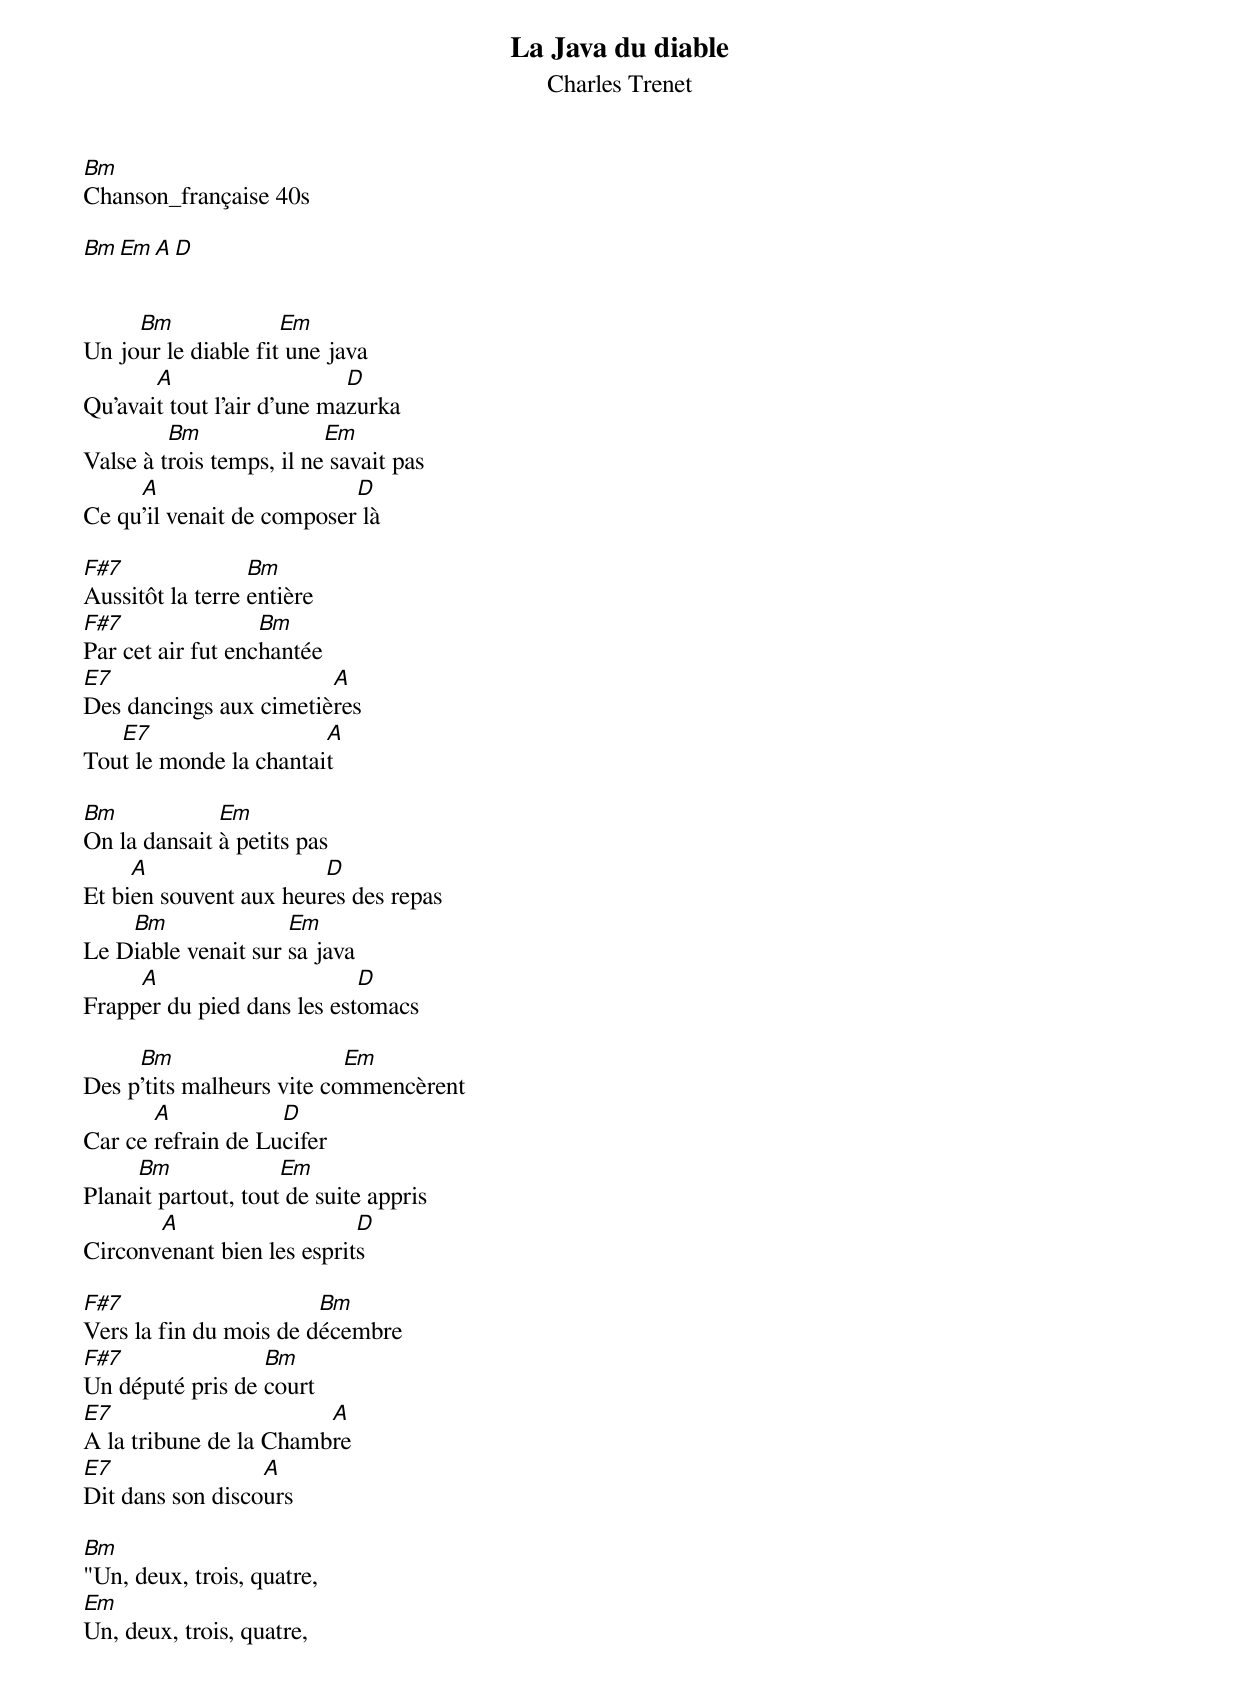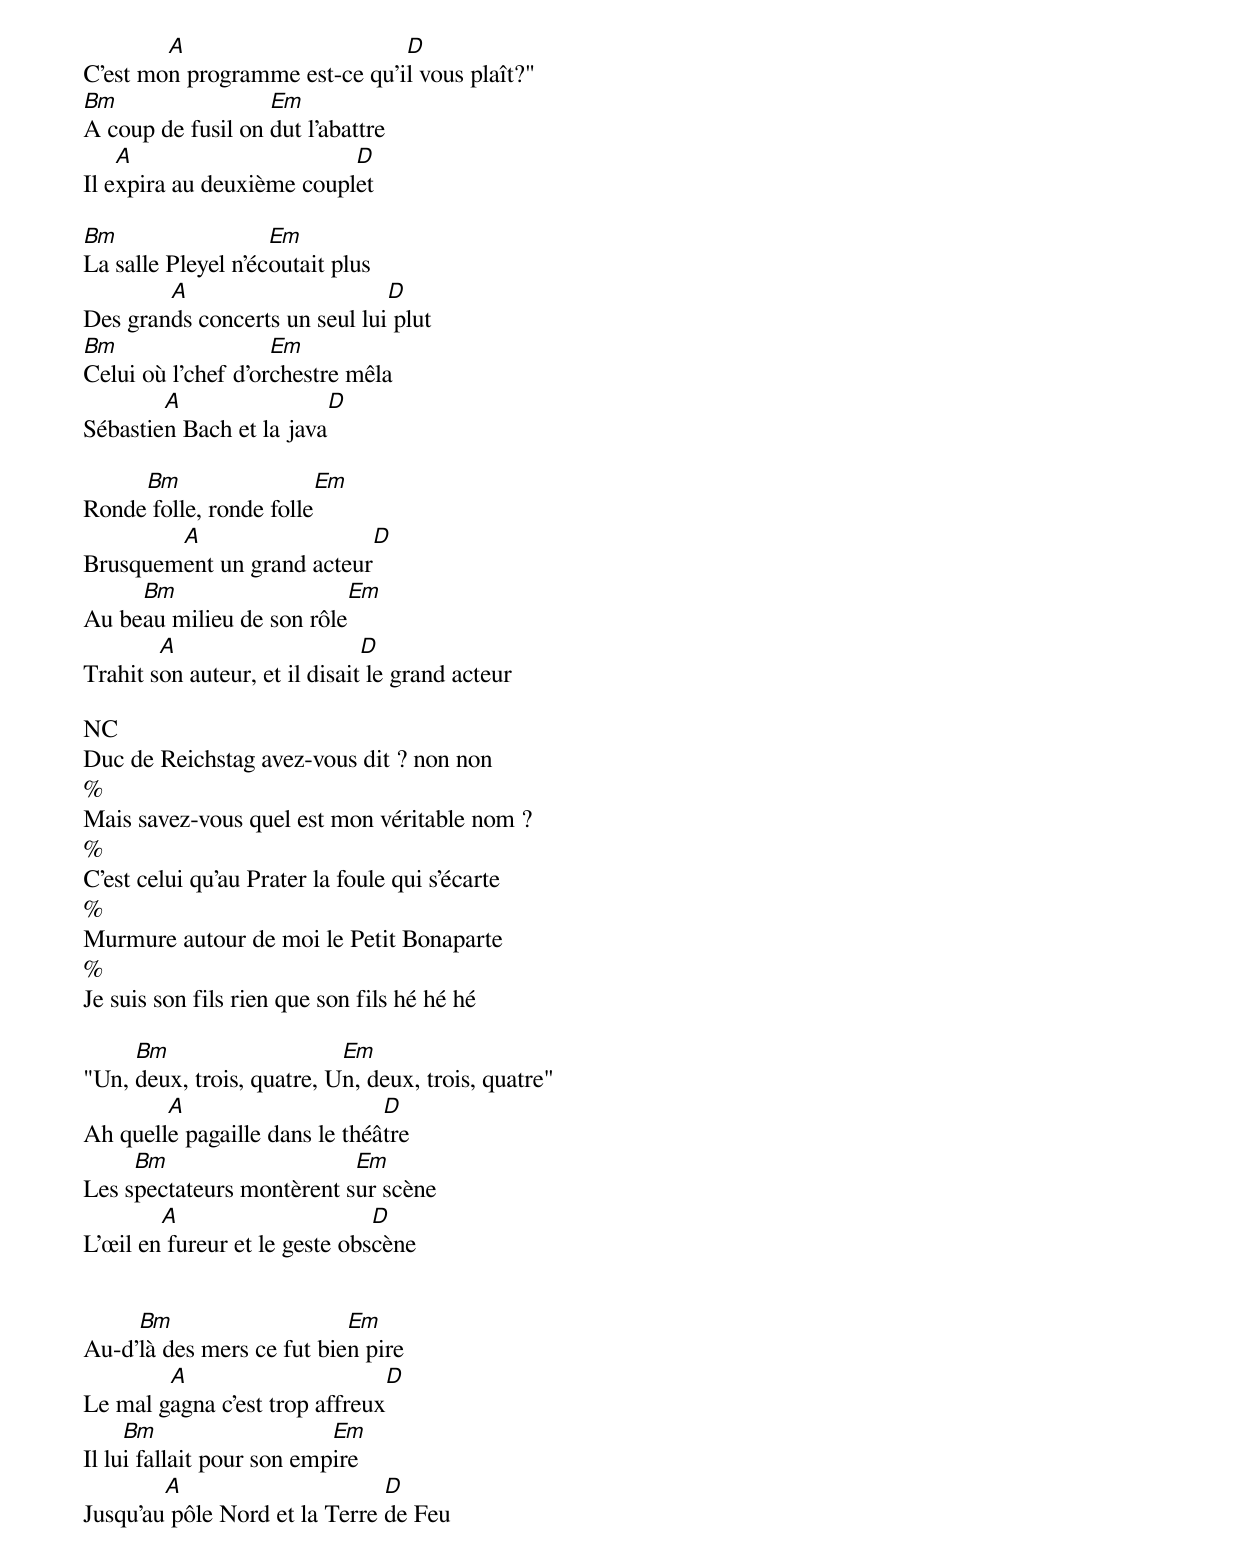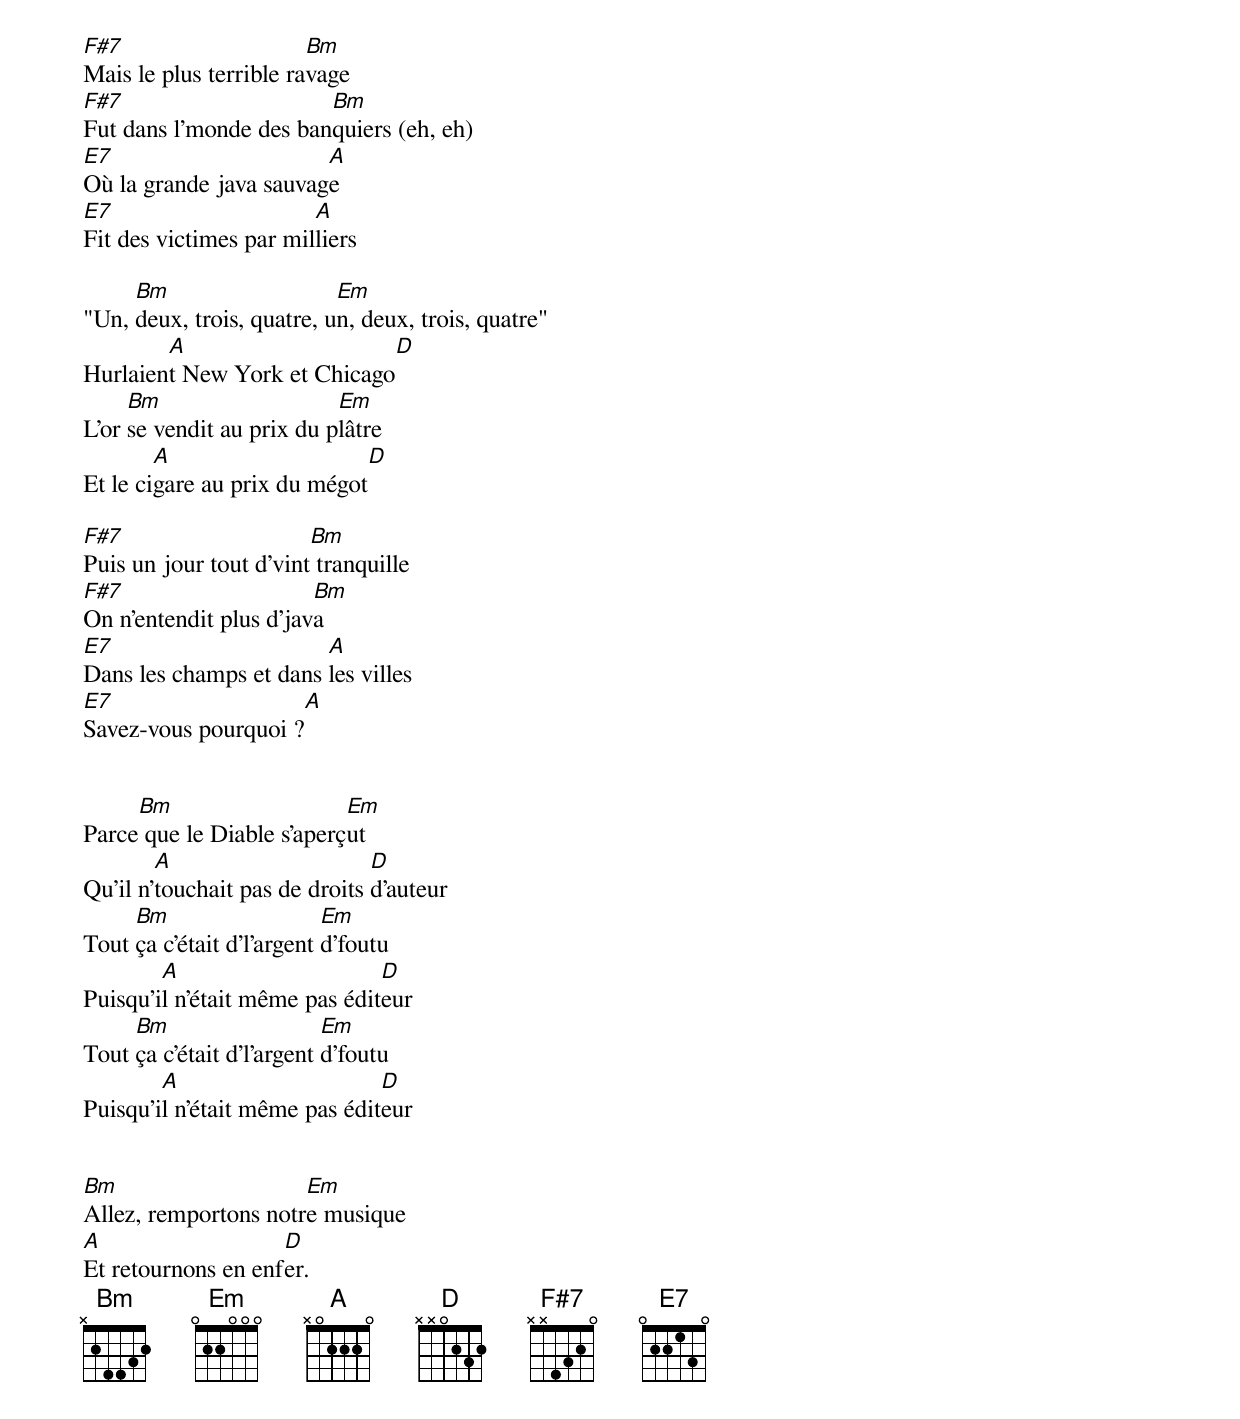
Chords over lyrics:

La Java du diable
Charles Trenet
Bm
Chanson_française 40s

Bm   Em    A   D


     Bm              Em
Un jour le diable fit une java
       A                    D
Qu'avait tout l'air d'une mazurka
         Bm               Em
Valse à trois temps, il ne savait pas
     A                     D
Ce qu'il venait de composer là

F#7               Bm
Aussitôt la terre entière
F#7                Bm
Par cet air fut enchantée
E7                      A
Des dancings aux cimetières
   E7                   A
Tout le monde la chantait

Bm            Em
On la dansait à petits pas
     A                  D
Et bien souvent aux heures des repas
    Bm               Em
Le Diable venait sur sa java
     A                      D
Frapper du pied dans les estomacs

     Bm                    Em
Des p'tits malheurs vite commencèrent
       A            D
Car ce refrain de Lucifer
     Bm              Em
Planait partout, tout de suite appris
       A                    D
Circonvenant bien les esprits

F#7                     Bm
Vers la fin du mois de décembre
F#7               Bm
Un député pris de court
E7                      A
A la tribune de la Chambre
E7                A
Dit dans son discours

Bm
"Un, deux, trois, quatre,
Em
Un, deux, trois, quatre,
        A                      D
C'est mon programme est-ce qu'il vous plaît?"
Bm                 Em
A coup de fusil on dut l'abattre
    A                      D
Il expira au deuxième couplet

Bm                  Em
La salle Pleyel n'écoutait plus
        A                      D
Des grands concerts un seul lui plut
Bm                  Em
Celui où l'chef d'orchestre mêla
        A                      D
Sébastien Bach et la java

     Bm                    Em
Ronde folle, ronde folle
        A                      D
Brusquement un grand acteur
     Bm                    Em
Au beau milieu de son rôle
        A                      D
Trahit son auteur, et il disait le grand acteur

NC
Duc de Reichstag avez-vous dit ? non non
%
Mais savez-vous quel est mon véritable nom ?
%
C'est celui qu'au Prater la foule qui s'écarte
%
Murmure autour de moi le Petit Bonaparte
%
Je suis son fils rien que son fils hé hé hé

     Bm                    Em
"Un, deux, trois, quatre, Un, deux, trois, quatre"
        A                      D
Ah quelle pagaille dans le théâtre
     Bm                    Em
Les spectateurs montèrent sur scène
        A                      D
L'œil en fureur et le geste obscène


     Bm                    Em
Au-d'là des mers ce fut bien pire
        A                      D
Le mal gagna c'est trop affreux
     Bm                    Em
Il lui fallait pour son empire
        A                      D
Jusqu'au pôle Nord et la Terre de Feu

F#7                     Bm
Mais le plus terrible ravage
F#7                     Bm
Fut dans l'monde des banquiers (eh, eh)
E7                      A
Où la grande java sauvage
E7                      A
Fit des victimes par milliers

     Bm                    Em
"Un, deux, trois, quatre, un, deux, trois, quatre"
        A                      D
Hurlaient New York et Chicago
     Bm                    Em
L'or se vendit au prix du plâtre
        A                      D
Et le cigare au prix du mégot

F#7                     Bm
Puis un jour tout d'vint tranquille
F#7                     Bm
On n'entendit plus d'java
E7                      A
Dans les champs et dans les villes
E7                      A
Savez-vous pourquoi ?


     Bm                    Em
Parce que le Diable s'aperçut
        A                      D
Qu'il n'touchait pas de droits d'auteur
     Bm                    Em
Tout ça c'était d'l'argent d'foutu
        A                      D
Puisqu'il n'était même pas éditeur
     Bm                    Em
Tout ça c'était d'l'argent d'foutu
        A                      D
Puisqu'il n'était même pas éditeur


Bm                    Em
Allez, remportons notre musique
A                   D
Et retournons en enfer.
